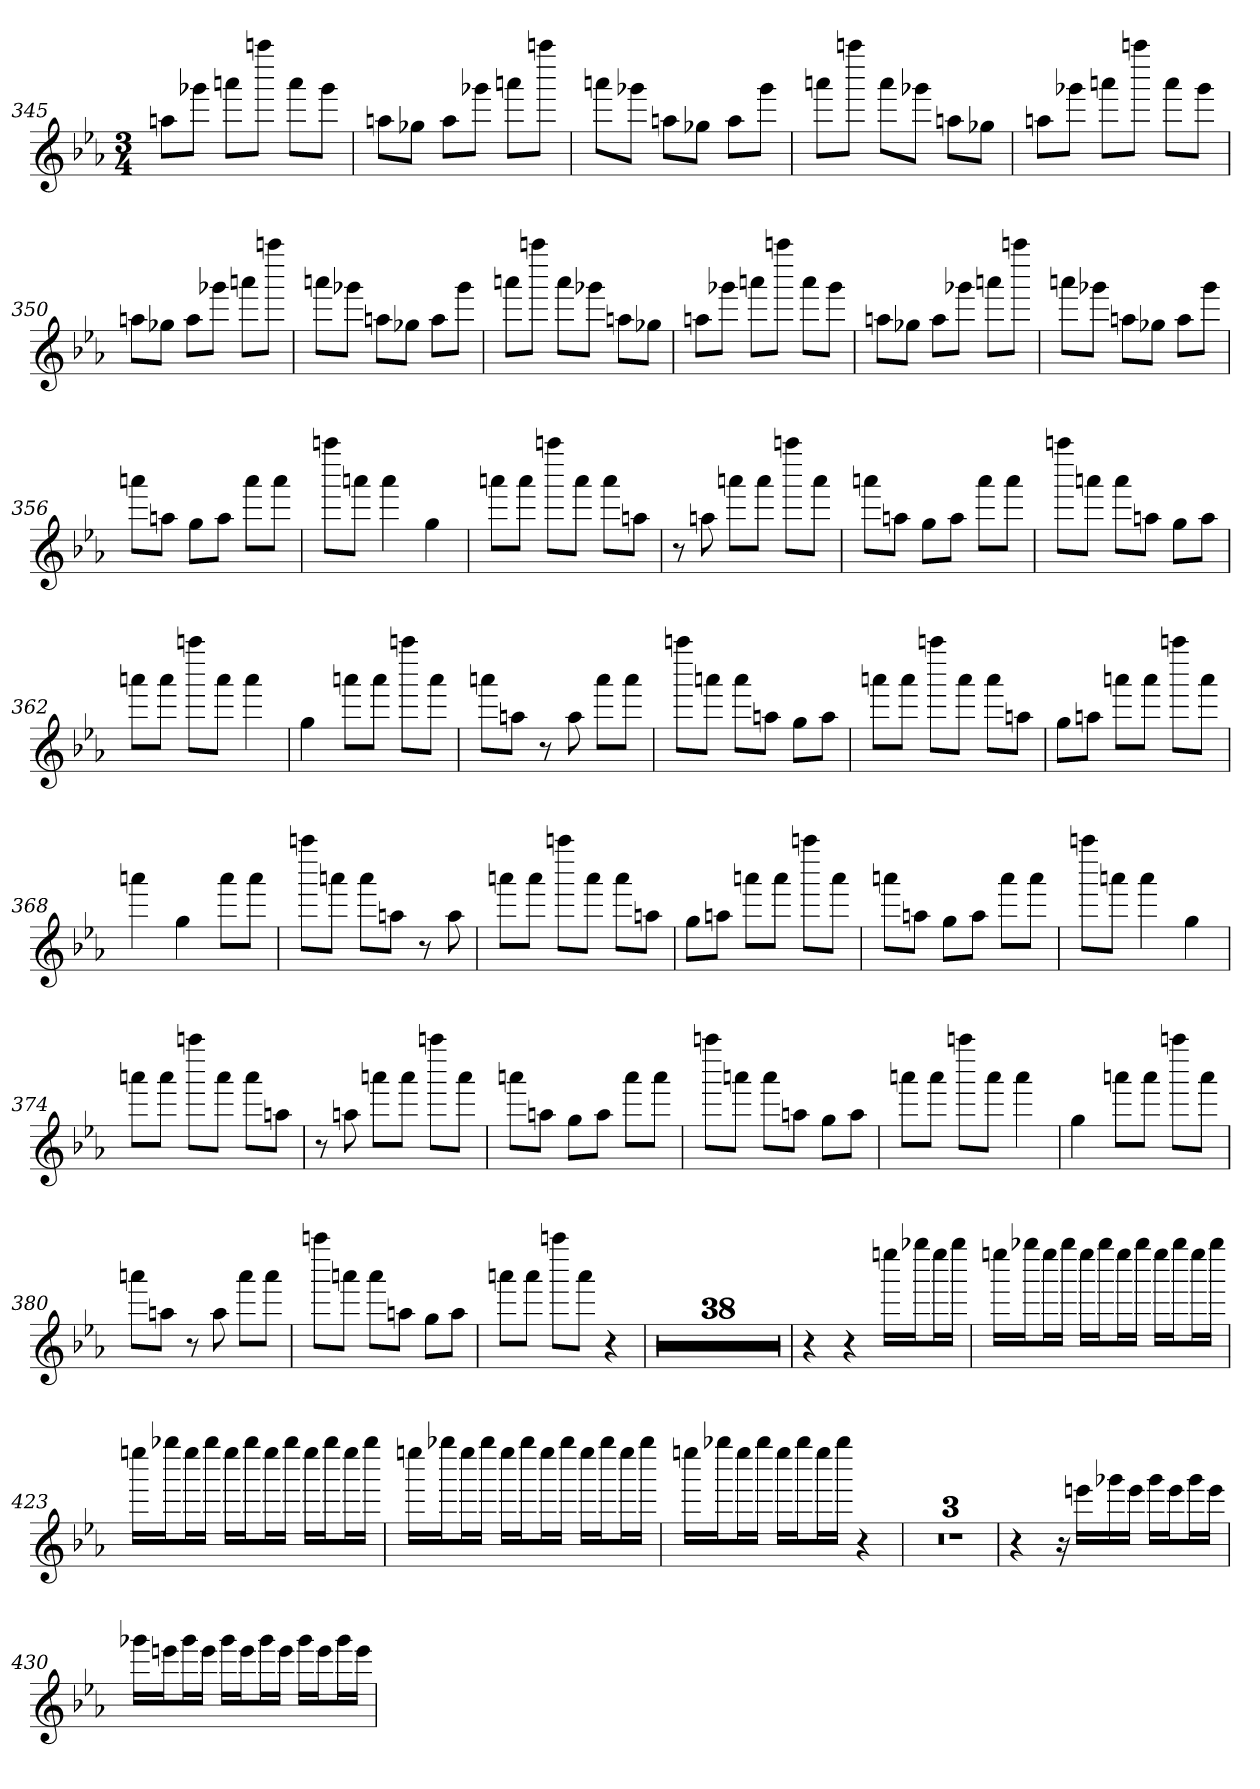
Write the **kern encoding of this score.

**kern
*part1
*staff1
*clefG2
*k[b-e-a-]
*E-:
*M3/4
=345
8aan\L
8ggg-X\J
8aaan\L
8aaaan\J
8aaa\L
8ggg-\J
=346
8aan\L
8gg-X\J
8aa\L
8ggg-X\J
8aaan\L
8aaaan\J
=347
8aaan\L
8ggg-X\J
8aan\L
8gg-X\J
8aa\L
8ggg-\J
=348
8aaan\L
8aaaan\J
8aaa\L
8ggg-X\J
8aan\L
8gg-X\J
=349
8aan\L
8ggg-X\J
8aaan\L
8aaaan\J
8aaa\L
8ggg-\J
=350
8aan\L
8gg-X\J
8aa\L
8ggg-X\J
8aaan\L
8aaaan\J
=351
8aaan\L
8ggg-X\J
8aan\L
8gg-X\J
8aa\L
8ggg-\J
=352
8aaan\L
8aaaan\J
8aaa\L
8ggg-X\J
8aan\L
8gg-X\J
=353
8aan\L
8ggg-X\J
8aaan\L
8aaaan\J
8aaa\L
8ggg-\J
=354
8aan\L
8gg-X\J
8aa\L
8ggg-X\J
8aaan\L
8aaaan\J
=355
8aaan\L
8ggg-X\J
8aan\L
8gg-X\J
8aa\L
8ggg-\J
=356
8aaan\L
8aan\J
8gg\L
8aa\J
8aaa\L
8aaa\J
=357
8aaaan\L
8aaan\J
4aaa
4gg
=358
8aaan\L
8aaa\J
8aaaan\L
8aaa\J
8aaa\L
8aan\J
=359
8r
8aan
8aaan\L
8aaa\J
8aaaan\L
8aaa\J
=360
8aaan\L
8aan\J
8gg\L
8aa\J
8aaa\L
8aaa\J
=361
8aaaan\L
8aaan\J
8aaa\L
8aan\J
8gg\L
8aa\J
=362
8aaan\L
8aaa\J
8aaaan\L
8aaa\J
4aaa
=363
4gg
8aaan\L
8aaa\J
8aaaan\L
8aaa\J
=364
8aaan\L
8aan\J
8r
8aa
8aaa\L
8aaa\J
=365
8aaaan\L
8aaan\J
8aaa\L
8aan\J
8gg\L
8aa\J
=366
8aaan\L
8aaa\J
8aaaan\L
8aaa\J
8aaa\L
8aan\J
=367
8gg\L
8aan\J
8aaan\L
8aaa\J
8aaaan\L
8aaa\J
=368
4aaan
4gg
8aaa\L
8aaa\J
=369
8aaaan\L
8aaan\J
8aaa\L
8aan\J
8r
8aa
=370
8aaan\L
8aaa\J
8aaaan\L
8aaa\J
8aaa\L
8aan\J
=371
8gg\L
8aan\J
8aaan\L
8aaa\J
8aaaan\L
8aaa\J
=372
8aaan\L
8aan\J
8gg\L
8aa\J
8aaa\L
8aaa\J
=373
8aaaan\L
8aaan\J
4aaa
4gg
=374
8aaan\L
8aaa\J
8aaaan\L
8aaa\J
8aaa\L
8aan\J
=375
8r
8aan
8aaan\L
8aaa\J
8aaaan\L
8aaa\J
=376
8aaan\L
8aan\J
8gg\L
8aa\J
8aaa\L
8aaa\J
=377
8aaaan\L
8aaan\J
8aaa\L
8aan\J
8gg\L
8aa\J
=378
8aaan\L
8aaa\J
8aaaan\L
8aaa\J
4aaa
=379
4gg
8aaan\L
8aaa\J
8aaaan\L
8aaa\J
=380
8aaan\L
8aan\J
8r
8aa
8aaa\L
8aaa\J
=381
8aaaan\L
8aaan\J
8aaa\L
8aan\J
8gg\L
8aa\J
=382
8aaan\L
8aaa\J
8aaaan\L
8aaa\J
4r
=383
2.r
=384
2.r
=385
2.r
=386
2.r
=387
2.r
=388
2.r
=389
2.r
=390
2.r
=391
2.r
=392
2.r
=393
2.r
=394
2.r
=395
2.r
=396
2.r
=397
2.r
=398
2.r
=399
2.r
=400
2.r
=401
2.r
=402
2.r
=403
2.r
=404
2.r
=405
2.r
=406
2.r
=407
2.r
=408
2.r
=409
2.r
=410
2.r
=411
2.r
=412
2.r
=413
2.r
=414
2.r
=415
2.r
=416
2.r
=417
2.r
=418
2.r
=419
2.r
=420
2.r
=421
4r
4r
16eeeen\LL
16gggg-X\J
16eeee\L
16gggg-\JJ
=422
16eeeen\LL
16gggg-X\J
16eeee\L
16gggg-\JJ
16eeee\LL
16gggg-\J
16eeee\L
16gggg-\JJ
16eeee\LL
16gggg-\J
16eeee\L
16gggg-\JJ
=423
16eeeen\LL
16gggg-X\J
16eeee\L
16gggg-\JJ
16eeee\LL
16gggg-\J
16eeee\L
16gggg-\JJ
16eeee\LL
16gggg-\J
16eeee\L
16gggg-\JJ
=424
16eeeen\LL
16gggg-X\J
16eeee\L
16gggg-\JJ
16eeee\LL
16gggg-\J
16eeee\L
16gggg-\JJ
16eeee\LL
16gggg-\J
16eeee\L
16gggg-\JJ
=425
16eeeen\LL
16gggg-X\J
16eeee\L
16gggg-\JJ
16eeee\LL
16gggg-\J
16eeee\L
16gggg-\JJ
4r
=426
2.r
=427
2.r
=428
2.r
=429
4r
16r
16eeen\LL
16ggg-X\
16eee\JJ
16ggg-\LL
16eee\J
16ggg-\L
16eee\JJ
=430
16ggg-X\LL
16eeen\J
16ggg-\L
16eee\JJ
16ggg-\LL
16eee\J
16ggg-\L
16eee\JJ
16ggg-\LL
16eee\J
16ggg-\L
16eee\JJ
=
*-
